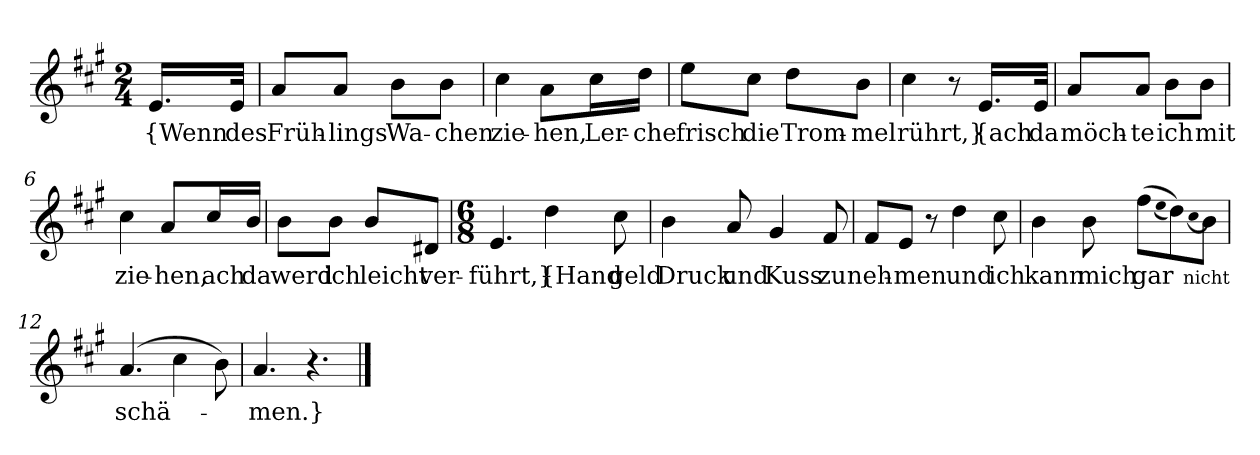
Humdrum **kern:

**kern	**text
*part1	*part1
*staff1	*staff1
*clefG2	*
*k[f#c#g#]	*
*M2/4	*
=	=
16.e/LL	{Wenn
32e/JJk	des
=1	=1
8a/L	Früh-
8a/J	-lings
8b\L	Wa-
8b\J	-chen
=2	=2
4cc#	zie-
8a\L	-hen,
16cc#\L	Ler-
16dd\JJ	-che
=3	=3
8ee\L	frisch
8cc#\J	die
8dd\L	Trom-
8b\J	-mel
=4	=4
4cc#	rührt,}
8r	.
16.e/LL	{ach
32e/JJk	da
=5	=5
8a/L	möch-
8a/J	-te
8b\L	ich
8b\J	mit
=6	=6
4cc#	zie-
8a/L	-hen,
16cc#/L	ach
16b/JJ	da
=7	=7
8b\L	werd
8b\J	ich
8b/L	leicht
8d#X/J	ver-
=8	=8
*M6/8	*
4.e	-führt,}
4dd	{Hand
8cc#	-geld
=9	=9
4b	Druck
8a	und
4g#	Kuss
8f#	zu
=10	=10
8f#/L	neh-
8e/J	-men
8r	.
4dd	und
8cc#	ich
=11	=11
4b	kann
8b	mich
(8ff#\L	gar
(qee	.
8dd\))	.
(qcc#	nicht
8b\J)	.
=12	=12
(4.a	schä-
4cc#	.
8b)	.
=13	=13
4.a	-men.}
4.r	.
==	==
*-	*-
